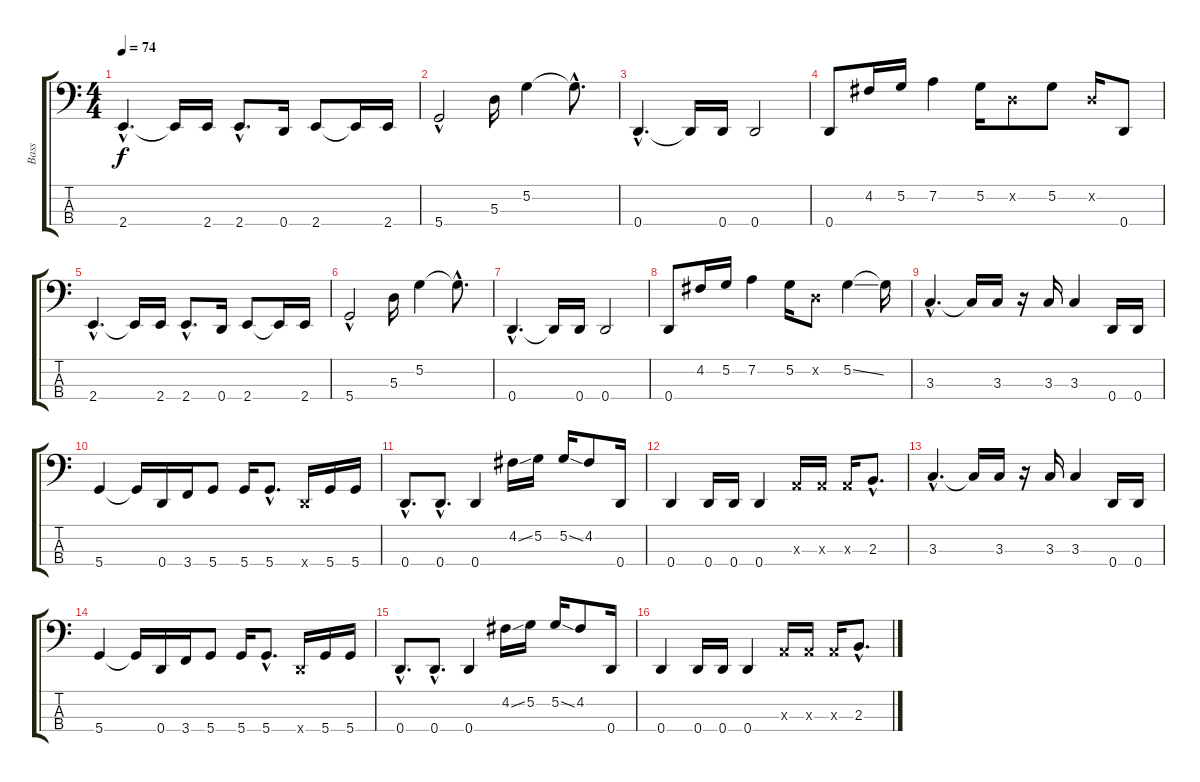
\track ("Bass" "Bass") {instrument electricbassfinger}
\staff {score tabs}
\tuning (G2 D2 A1 D1) {hide}
\ts (4 4)
\tempo 74
\clef f4
\ks c
2.4{hac}.4{d dy f} 2.4{t}.16 2.4.16 2.4{hac}.8{d} 0.4.16 2.4.8 2.4{t}.16 2.4.16 |
5.4{hac}.2 5.3.16 5.2.4 5.2{hac t}.8{d} |
0.4{hac}.4{d} 0.4{t}.16 0.4.16 0.4.2 |
0.4.8 4.2.16 5.2.16 7.2.4 5.2.16 0.2{x}.8 5.2.8 0.2{x}.16 0.4.8 |
2.4{hac}.4{d} 2.4{t}.16 2.4.16 2.4{hac}.8{d} 0.4.16 2.4.8 2.4{t}.16 2.4.16 |
5.4{hac}.2 5.3.16 5.2.4 5.2{hac t}.8{d} |
0.4{hac}.4{d} 0.4{t}.16 0.4.16 0.4.2 |
0.4.8 4.2.16 5.2.16 7.2.4 5.2.16 0.2{x}.8 5.2{ss}.4 5.2{t}.16 |
3.3{hac}.4{d} 3.3{t}.16 3.3.16 r.16 3.3.16 3.3.4 0.4.16 0.4.16 |
5.4.4 5.4{t}.16 0.4.16 3.4.16 5.4.8 5.4.16 5.4{hac}.8{d} 0.4{x}.16 5.4.16 5.4.16 |
0.4{hac}.8{d} 0.4{hac}.8{d} 0.4.4 4.2{ss}.16 5.2.16 5.2{ss}.16 4.2.8 0.4.16 |
0.4.4 0.4.16 0.4.16 0.4.4 0.3{x}.16 0.3{x}.16 0.3{x}.16 2.3{hac}.8{d} |
3.3{hac}.4{d} 3.3{t}.16 3.3.16 r.16 3.3.16 3.3.4 0.4.16 0.4.16 |
5.4.4 5.4{t}.16 0.4.16 3.4.16 5.4.8 5.4.16 5.4{hac}.8{d} 0.4{x}.16 5.4.16 5.4.16 |
0.4{hac}.8{d} 0.4{hac}.8{d} 0.4.4 4.2{ss}.16 5.2.16 5.2{ss}.16 4.2.8 0.4.16 |
0.4.4 0.4.16 0.4.16 0.4.4 0.3{x}.16 0.3{x}.16 0.3{x}.16 2.3{hac}.8{d}
